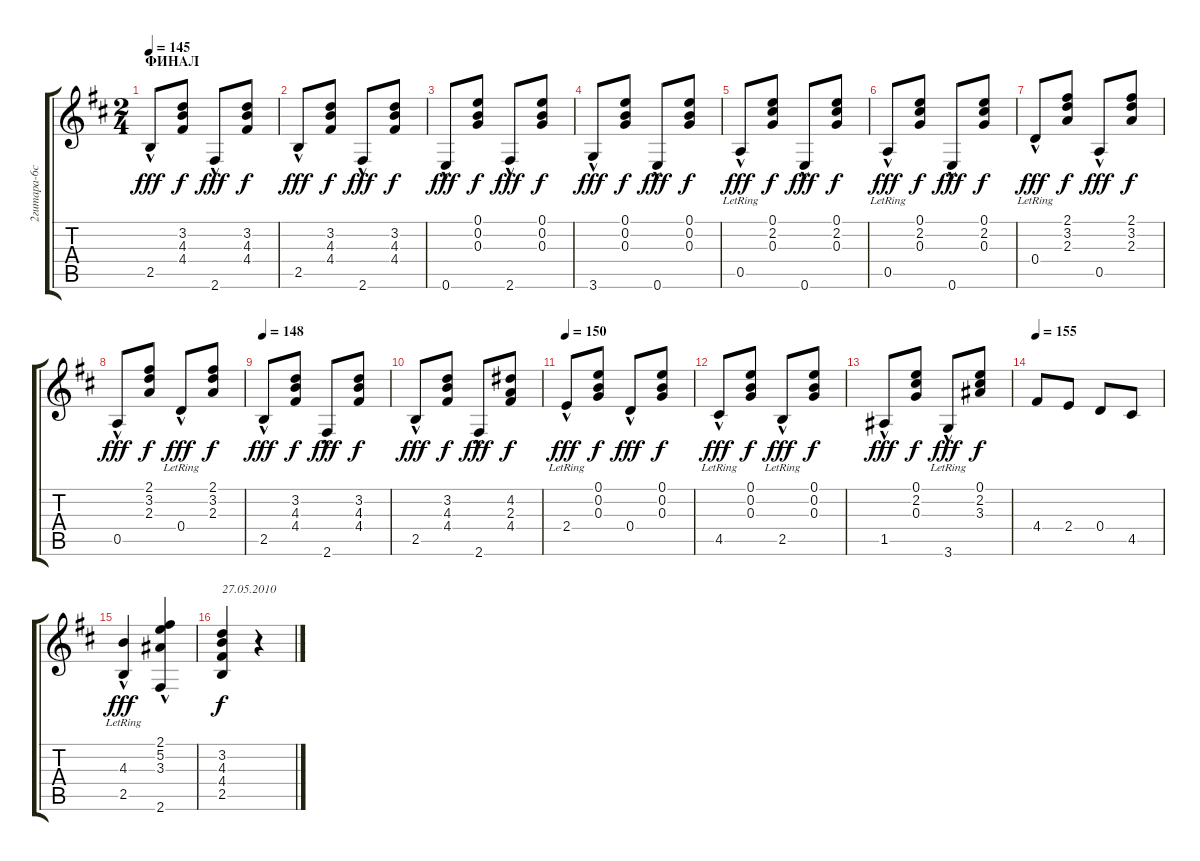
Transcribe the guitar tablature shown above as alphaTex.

\track ("2гитара-6стр" "2гитара-6с") {instrument acousticguitarnylon}
\staff {score tabs}
\tuning (E4 B3 G3 D3 A2 E2) {hide}
\ts (2 4)
\section ("" "ФИНАЛ")
\tempo 145
\clef g2
\ks bminor
2.5{hac}.8{dy fff} (3.2 4.3 4.4).8{dy f} 2.6{hac}.8{dy fff} (3.2 4.3 4.4).8{dy f} |
2.5{hac}.8{dy fff} (3.2 4.3 4.4).8{dy f} 2.6{hac}.8{dy fff} (3.2 4.3 4.4).8{dy f} |
0.6{hac}.8{dy fff} (0.1 0.2 0.3).8{dy f} 2.6{hac}.8{dy fff} (0.1 0.2 0.3).8{dy f} |
3.6{hac}.8{dy fff} (0.1 0.2 0.3).8{dy f} 0.6{hac}.8{dy fff} (0.1 0.2 0.3).8{dy f} |
0.5{hac lr}.8{dy fff} (0.1 2.2 0.3).8{dy f} 0.6{hac}.8{dy fff} (0.1 2.2 0.3).8{dy f} |
0.5{hac lr}.8{dy fff} (0.1 2.2 0.3).8{dy f} 0.6{hac}.8{dy fff} (0.1 2.2 0.3).8{dy f} |
0.4{hac lr}.8{dy fff} (2.1 3.2 2.3).8{dy f} 0.5{hac}.8{dy fff} (2.1 3.2 2.3).8{dy f} |
0.5{hac}.8{dy fff} (2.1 3.2 2.3).8{dy f} 0.4{hac lr}.8{dy fff} (2.1 3.2 2.3).8{dy f} |
\tempo 148
2.5{hac}.8{dy fff} (3.2 4.3 4.4).8{dy f} 2.6{hac}.8{dy fff} (3.2 4.3 4.4).8{dy f} |
2.5{hac}.8{dy fff} (3.2 4.3 4.4).8{dy f} 2.6{hac}.8{dy fff} (4.2 2.3 4.4).8{dy f} |
\tempo 150
2.4{hac lr}.8{dy fff} (0.1 0.2 0.3).8{dy f} 0.4{hac}.8{dy fff} (0.1 0.2 0.3).8{dy f} |
4.5{hac lr}.8{dy fff} (0.1 0.2 0.3).8{dy f} 2.5{hac lr}.8{dy fff} (0.1 0.2 0.3).8{dy f} |
1.5{hac}.8{dy fff} (0.1 2.2 0.3).8{dy f} 3.6{hac lr}.8{dy fff} (0.1 2.2 3.3).8{dy f} |
\tempo 155
4.4.8 2.4.8 0.4.8 4.5.8 |
(4.3{hac lr} 2.5{hac lr}).4{dy fff} (2.1 5.2 3.3 2.6{hac}).4 |
(3.2 4.3 4.4 2.5).4{txt "27.05.2010" dy f} r.4
